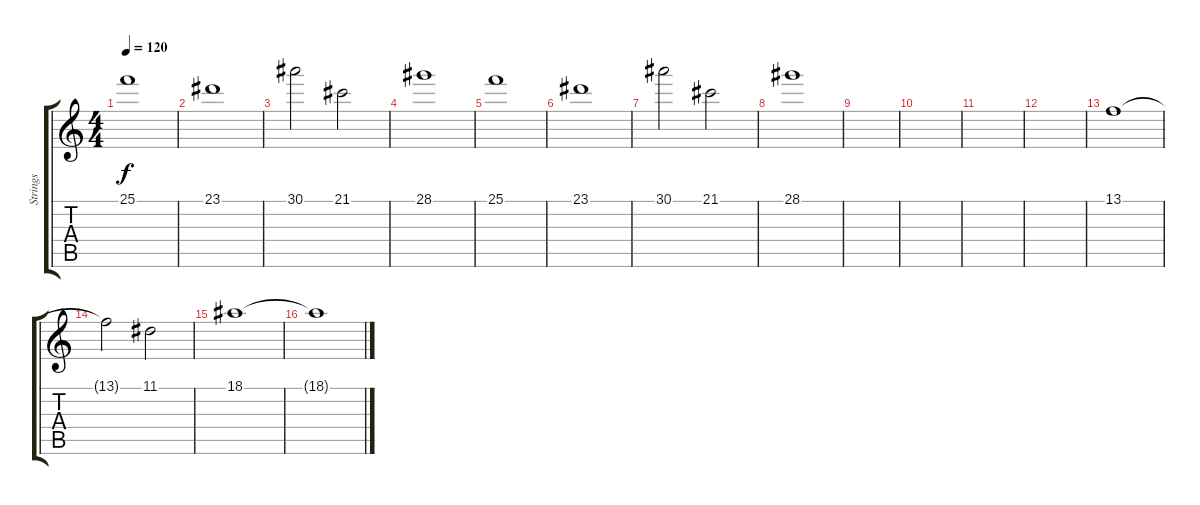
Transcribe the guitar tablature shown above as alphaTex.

\track ("Strings" "Strings") {instrument fx2soundtrack}
\staff {score tabs}
\tuning (E4 B3 G3 D3 A2 E2) {hide}
\ts (4 4)
\tempo 120
\clef g2
\ks c
25.1.1{dy f} |
23.1.1 |
30.1.2 21.1.2 |
28.1.1 |
25.1.1 |
23.1.1 |
30.1.2 21.1.2 |
28.1.1 |
|
|
|
|
13.1.1{volume 11 instrument stringensemble1} |
13.1{t}.2 11.1.2 |
18.1.1 |
18.1{t}.1
